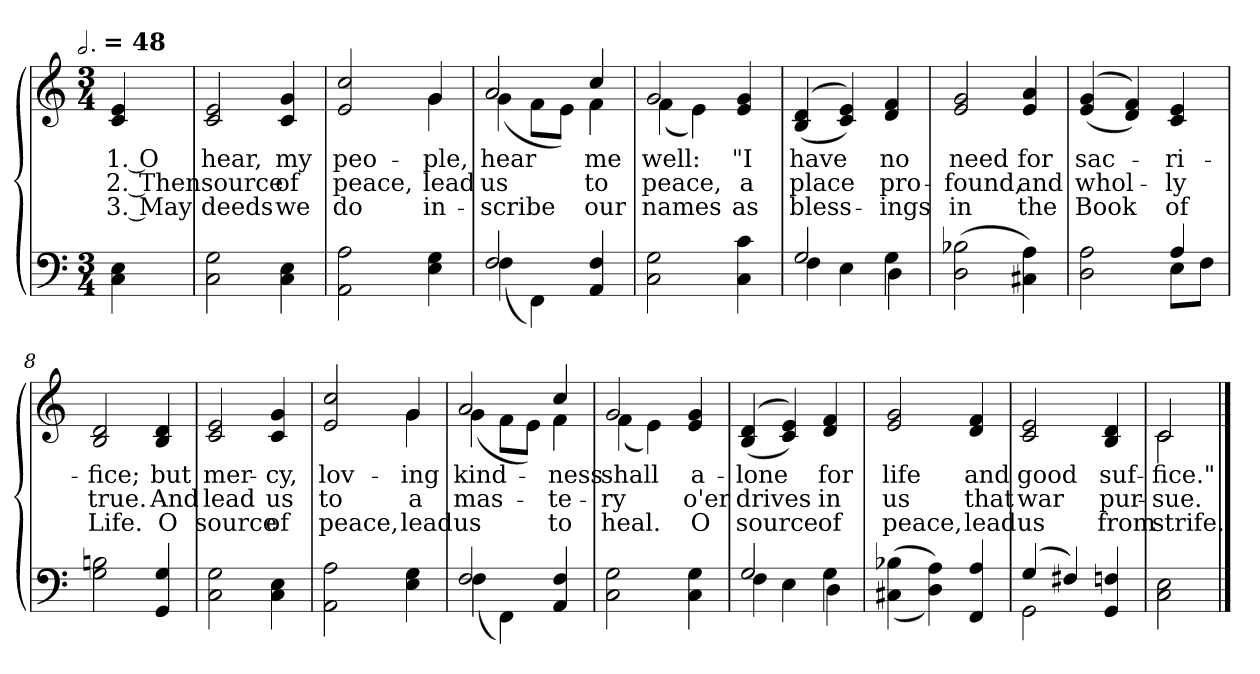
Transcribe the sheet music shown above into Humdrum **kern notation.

**kern	**kern	**text	**text	**text
*part1	*part1	*part1	*part1	*part1
*staff2	*staff1	*staff1	*staff1	*staff1
*clefF4	*clefG2	*	*	*
!!LO:TX:omd:t=[half-dot] = 48
*M3/4	*M3/4	*	*	*
*MM144	*MM144	*	*	*
=	=	=	=	=
4C\ 4E\	4c/ 4e/	1. O	2. Then	3. May
=1	=1	=1	=1	=1
2C\ 2G\	2c/ 2e/	hear,	source	deeds
4C\ 4E\	4c/ 4g/	my	of	we
=2	=2	=2	=2	=2
*	*^	*	*	*
2AA\ 2A\	2e/ 2cc/	4ryy	peo-	peace,	do
.	.	4ryy	.	.	.
4E\ 4G\	4g/	4g\	-ple,	lead	in-
=3	=3	=3	=3	=3	=3
*^	*	*	*	*	*
2F	(4F	2a	(4g	hear	us	-scribe
.	4FF)	.	8fL	.	.	.
.	.	.	8eJ)	.	.	.
4AA/ 4F/	4ryy	4f\	4cc/	me	to	our
*v	*v	*	*	*	*	*
=4	=4	=4	=4	=4	=4
2C\ 2G\	2g	(4f	well:	peace,	names
.	.	4e)	.	.	.
4C\ 4c\	4e/ 4g/	4ryy	"I	a	as
*	*v	*v	*	*	*
=5	=5	=5	=5	=5
*^	*	*	*	*
2G	4F\	(<(>4B/ 4d/	have	place	bless-
.	4E	4c/ 4e/))	.	.	.
4G\	4D	4d/ 4f/	no	pro-	-ings
*v	*v	*	*	*	*
!!LO:LB:g=z
=6	=6	=6	=6	=6
(<2D\ 2B-X\	2e/ 2g/	need	-found,	in
4C#X\ 4A\)	4e/ 4a/	for	and	the
=7	=7	=7	=7	=7
*^	*	*	*	*
2D 2A	4ryy	(<(>4e/ 4g/	sac-	whol-	Book
.	4ryy	4d/ 4f/))	.	.	.
4A/	8EL	4c/ 4e/	-ri-	-ly	of
.	8FJ	.	.	.	.
*v	*v	*	*	*	*
=8	=8	=8	=8	=8
2G\ 2Bn\	2B/ 2d/	-fice;	true.	Life.
4GG/ 4G/	4B/ 4d/	but	And	O
=9	=9	=9	=9	=9
2C\ 2G\	2c/ 2e/	mer-	lead	source
4C\ 4E\	4c/ 4g/	-cy,	us	of
=10	=10	=10	=10	=10
*	*^	*	*	*
2AA\ 2A\	2e/ 2cc/	4ryy	lov-	to	peace,
.	.	4ryy	.	.	.
4E\ 4G\	4g/	4g\	-ing	a	lead
!!LO:LB:g=z	!!
=11	=11	=11	=11	=11	=11
*^	*	*	*	*	*
2F	(4F	2a	(4g	kind-	mas-	us
.	4FF)	.	8fL	.	.	.
.	.	.	8eJ)	.	.	.
4AA/ 4F/	4ryy	4f\	4cc/	-ness	-te-	to
*v	*v	*	*	*	*	*
=12	=12	=12	=12	=12	=12
2C\ 2G\	2g	(4f	shall	-ry	heal.
.	.	4e)	.	.	.
4C\ 4G\	4e/ 4g/	4ryy	a-	o'er	O
*	*v	*v	*	*	*
=13	=13	=13	=13	=13
*^	*	*	*	*
2G	4F\	(<(>4B/ 4d/	-lone	drives	source
.	4E	4c/ 4e/))	.	.	.
4G\	4D	4d/ 4f/	for	in	of
*v	*v	*	*	*	*
=14	=14	=14	=14	=14
(<(>4C#X\ 4B-X\	2e/ 2g/	life	us	peace,
4D\ 4A\))	.	.	.	.
4FF/ 4A/	4d/ 4f/	and	that	lead
=15	=15	=15	=15	=15
*^	*	*	*	*
(>4G/	2GG\	2c/ 2e/	good	war	us
4F#X/)	.	.	.	.	.
4GG/ 4Fn/	4ryy	4B/ 4d/	suf-	pur-	from
*v	*v	*	*	*	*
=16	=16	=16	=16	=16
*	*^	*	*	*
2C\ 2E\	2c/	2c\	-fice."	-sue.	strife.
*	*v	*v	*	*	*
==	==	==	==	==
*-	*-	*-	*-	*-
